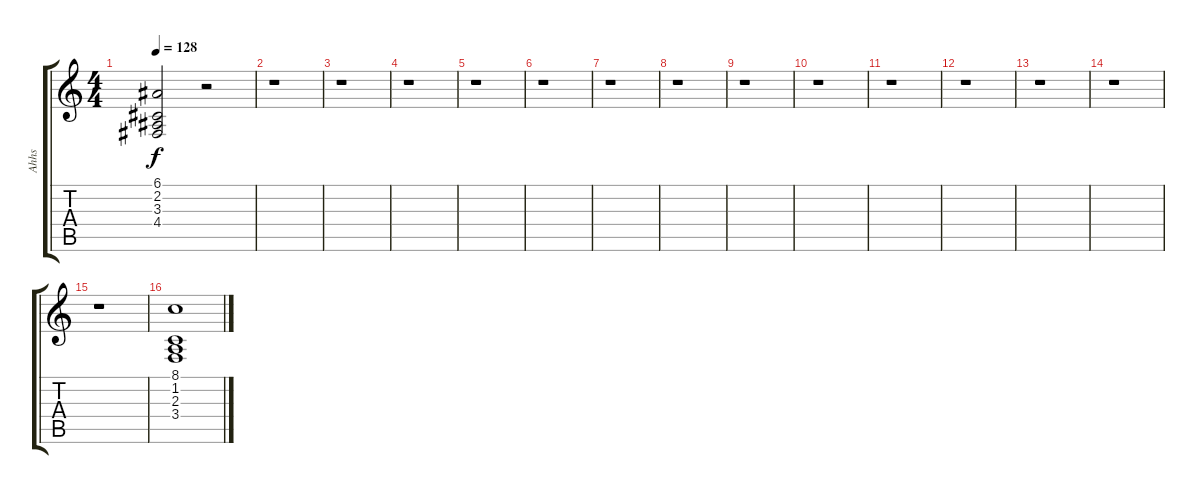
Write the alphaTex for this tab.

\track ("Ahhs" "Ahhs") {instrument altosax}
\staff {score tabs}
\tuning (E4 B3 G3 D3 A2 E2) {hide}
\ts (4 4)
\tempo 128
\clef g2
\ks c
(6.1 2.2 3.3 4.4).2{dy f} r.2 |
r.1 |
r.1 |
r.1 |
r.1 |
r.1 |
r.1 |
r.1 |
r.1 |
r.1 |
r.1 |
r.1 |
r.1 |
r.1 |
r.1 |
(8.1 1.2 2.3 3.4).1
